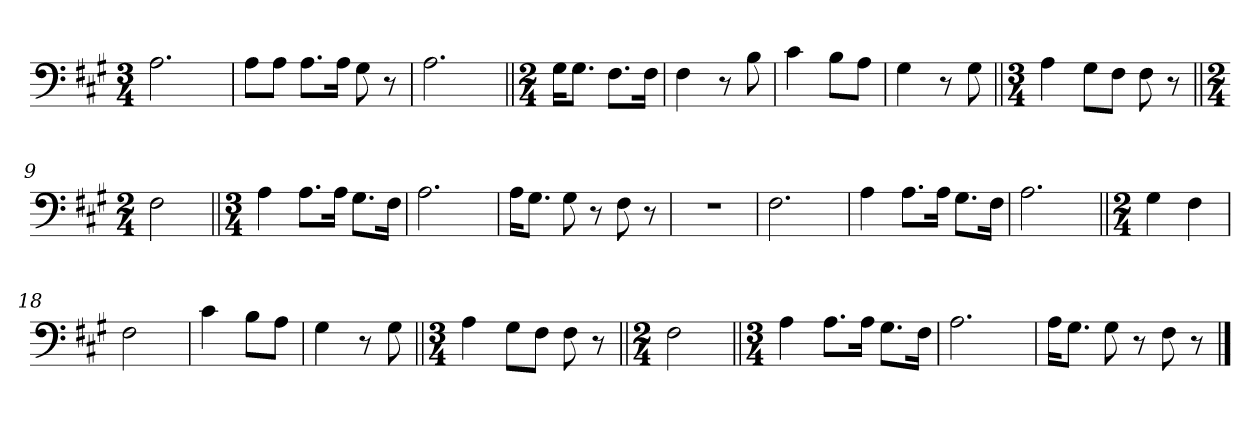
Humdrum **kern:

**kern
*part1
*staff1
*clefF4
*k[f#c#g#]
*M3/4
=1
2.A\
=2
8A\L
8A\J
8.A\L
16A\Jk
8G#\
8r
=3
2.A\
=4||
*M2/4
16G#\KL
8.G#\J
8.F#\L
16F#\Jk
=5
4F#\
8r
8B\
=6
4c#\
8B\L
8A\J
=7
4G#\
8r
8G#\
=8||
*M3/4
4A\
8G#\L
8F#\J
8F#\
8r
=9||
*M2/4
2F#\
=10||
*M3/4
4A\
8.A\L
16A\Jk
8.G#\L
16F#\Jk
=11
2.A\
=12
16A\KL
8.G#\J
8G#\
8r
8F#\
8r
=13
2.r
=14
2.F#\
=15
4A\
8.A\L
16A\Jk
8.G#\L
16F#\Jk
=16
2.A\
=17||
*M2/4
4G#\
4F#\
=18
2F#\
=19
4c#\
8B\L
8A\J
=20
4G#\
8r
8G#\
=21||
*M3/4
4A\
8G#\L
8F#\J
8F#\
8r
=22||
*M2/4
2F#\
=23||
*M3/4
4A\
8.A\L
16A\Jk
8.G#\L
16F#\Jk
=24
2.A\
=25
16A\KL
8.G#\J
8G#\
8r
8F#\
8r
==
*-
